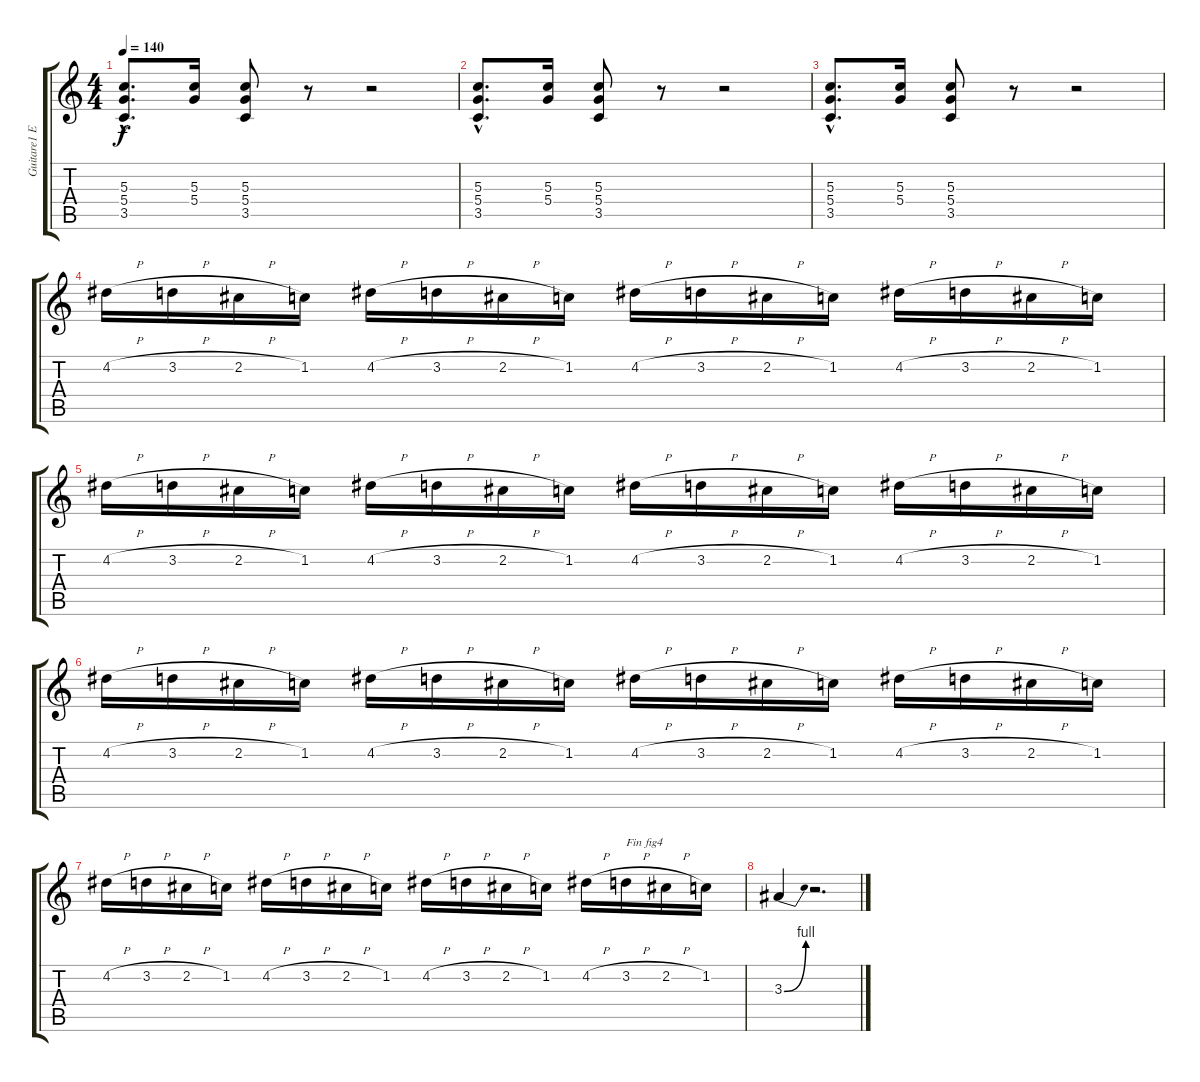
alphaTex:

\track ("Guitare1 E" "Guitare1 E") {instrument overdrivenguitar}
\staff {score tabs}
\tuning (E4 B3 G3 D3 A2 E2) {hide}
\ts (4 4)
\tempo 140
\clef g2
\ks c
(5.3{hac} 5.4{hac} 3.5{hac}).8{d dy f} (5.3 5.4).16 (5.3 5.4 3.5).8 r.8 r.2 |
(5.3{hac} 5.4{hac} 3.5{hac}).8{d} (5.3 5.4).16 (5.3 5.4 3.5).8 r.8 r.2 |
(5.3{hac} 5.4{hac} 3.5{hac}).8{d} (5.3 5.4).16 (5.3 5.4 3.5).8 r.8 r.2 |
4.2{h}.16 3.2{h}.16 2.2{h}.16 1.2.16 4.2{h}.16 3.2{h}.16 2.2{h}.16 1.2.16 4.2{h}.16 3.2{h}.16 2.2{h}.16 1.2.16 4.2{h}.16 3.2{h}.16 2.2{h}.16 1.2.16 |
4.2{h}.16 3.2{h}.16 2.2{h}.16 1.2.16 4.2{h}.16 3.2{h}.16 2.2{h}.16 1.2.16 4.2{h}.16 3.2{h}.16 2.2{h}.16 1.2.16 4.2{h}.16 3.2{h}.16 2.2{h}.16 1.2.16 |
4.2{h}.16 3.2{h}.16 2.2{h}.16 1.2.16 4.2{h}.16 3.2{h}.16 2.2{h}.16 1.2.16 4.2{h}.16 3.2{h}.16 2.2{h}.16 1.2.16 4.2{h}.16 3.2{h}.16 2.2{h}.16 1.2.16 |
4.2{h}.16 3.2{h}.16 2.2{h}.16 1.2.16 4.2{h}.16 3.2{h}.16 2.2{h}.16 1.2.16 4.2{h}.16 3.2{h}.16 2.2{h}.16 1.2.16 4.2{h}.16 3.2{h}.16{txt "Fin fig4"} 2.2{h}.16 1.2.16 |
3.3{be (bend 0 0 60 4)}.4 r.2{d}
